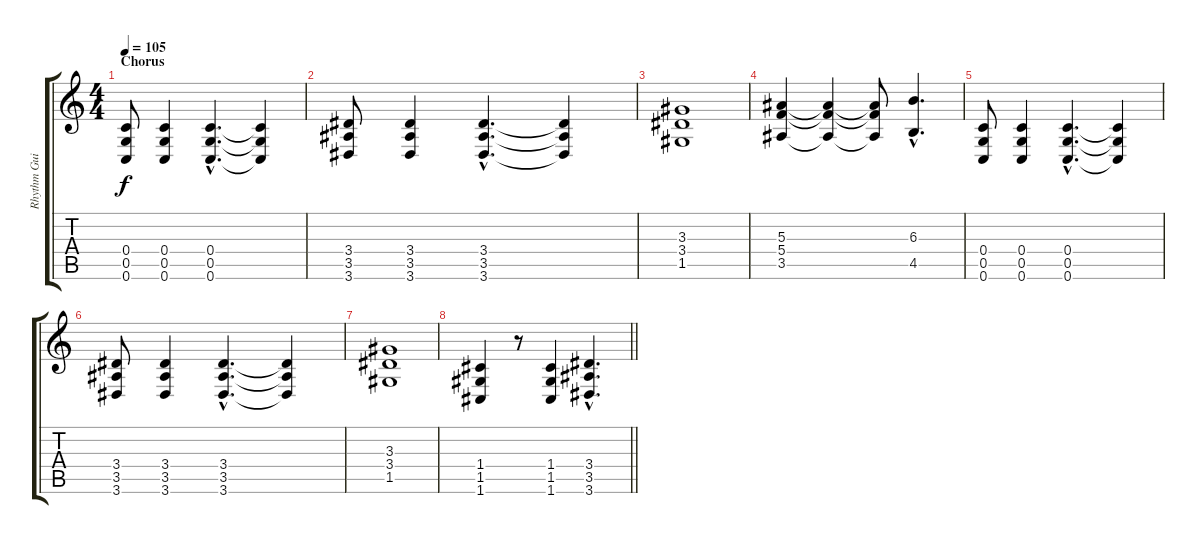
\track ("Rhythm Guitar" "Rhythm Gui") {instrument distortionguitar}
\staff {score tabs}
\tuning (D4 A3 F3 C3 G2 C2) {hide}
\ts (4 4)
\section ("" "Chorus")
\tempo 105
\clef g2
\ks c
(0.4 0.5 0.6).8{dy f} (0.4 0.5 0.6).4 (0.4{hac} 0.5{hac} 0.6{hac}).4{d} (0.4{t} 0.5{t} 0.6{t}).4 |
(3.4 3.5 3.6).8 (3.4 3.5 3.6).4 (3.4{hac} 3.5{hac} 3.6{hac}).4{d} (3.4{t} 3.5{t} 3.6{t}).4 |
(3.3 3.4 1.5).1 |
(5.3 5.4 3.5).4 (5.3{t} 5.4{t} 3.5{t}).4 (5.3{t} 5.4{t} 3.5{t}).8 (6.3{hac} 4.5{hac}).4{d} |
(0.4 0.5 0.6).8 (0.4 0.5 0.6).4 (0.4{hac} 0.5{hac} 0.6{hac}).4{d} (0.4{t} 0.5{t} 0.6{t}).4 |
(3.4 3.5 3.6).8 (3.4 3.5 3.6).4 (3.4{hac} 3.5{hac} 3.6{hac}).4{d} (3.4{t} 3.5{t} 3.6{t}).4 |
(3.3 3.4 1.5).1 |
\barLineRight lightlight
(1.4 1.5 1.6).4 r.8 (1.4 1.5 1.6).4 (3.4{hac} 3.5{hac} 3.6{hac}).4{d}
